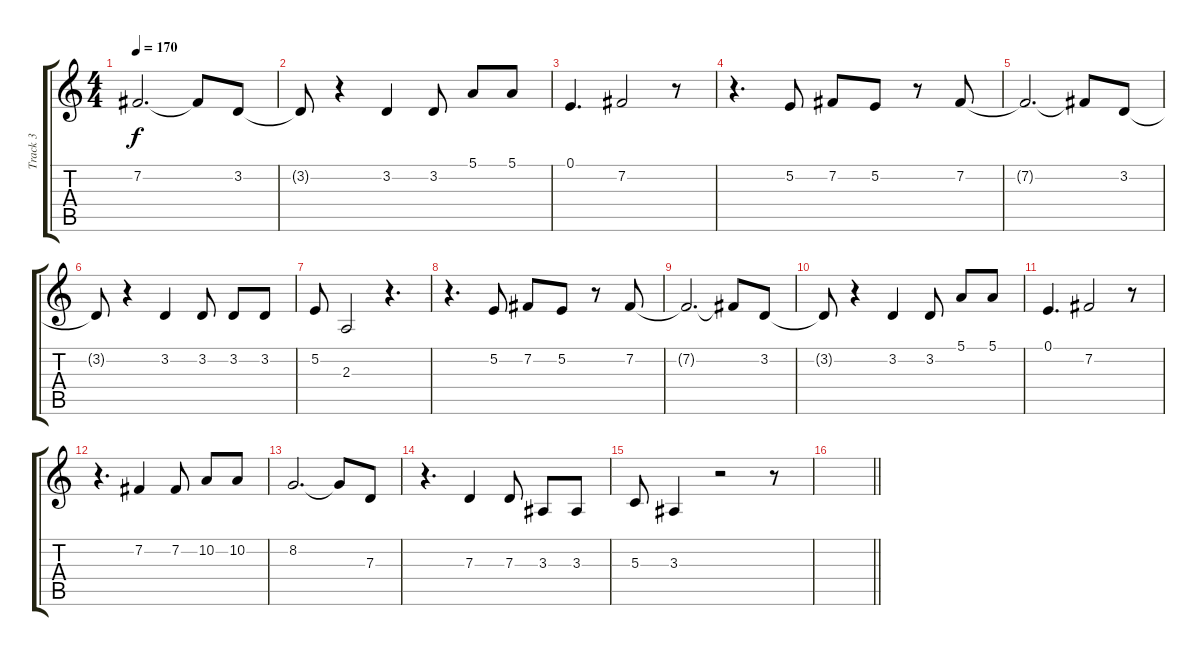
\track ("Track 3" "Track 3") {instrument lead1square}
\staff {score tabs}
\tuning (E4 B3 G3 D3 A2 E2) {hide}
\ts (4 4)
\tempo 170
\clef g2
\ks c
7.2{t}.2{d dy f} 7.2{t}.8 3.2.8 |
3.2{t}.8 r.4 3.2.4 3.2.8 5.1.8 5.1.8 |
0.1.4{d} 7.2.2 r.8 |
r.4{d} 5.2.8 7.2.8 5.2.8 r.8 7.2.8 |
7.2{t}.2{d} 7.2{t}.8 3.2.8 |
3.2{t}.8 r.4 3.2.4 3.2.8 3.2.8 3.2.8 |
5.2.8 2.3.2 r.4{d} |
r.4{d} 5.2.8 7.2.8 5.2.8 r.8 7.2.8 |
7.2{t}.2{d} 7.2{t}.8 3.2.8 |
3.2{t}.8 r.4 3.2.4 3.2.8 5.1.8 5.1.8 |
0.1.4{d} 7.2.2 r.8 |
r.4{d} 7.2.4 7.2.8 10.2.8 10.2.8 |
8.2.2{d} 8.2{t}.8 7.3.8 |
r.4{d} 7.3.4 7.3.8 3.3.8 3.3.8 |
5.3.8 3.3.4 r.2 r.8 |
\barLineRight lightlight
